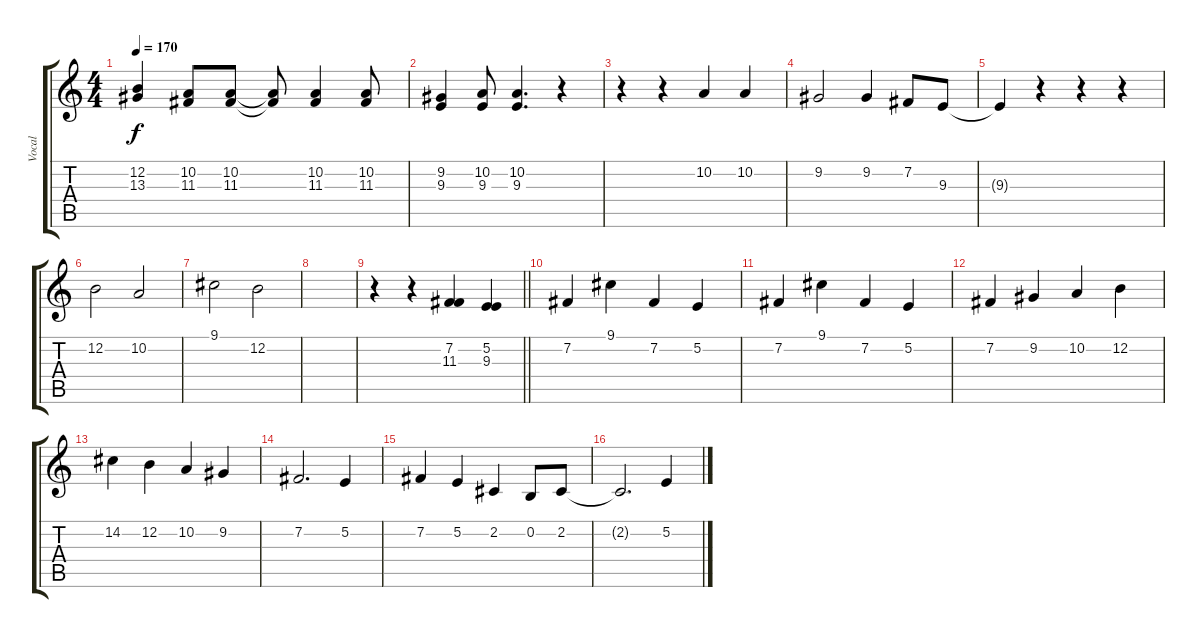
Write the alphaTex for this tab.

\track ("Vocal" "Vocal") {instrument lead6voice}
\staff {score tabs}
\tuning (E4 B3 G3 D3 A2 E2) {hide}
\ts (4 4)
\tempo 170
\clef g2
\ks c
(12.2 13.3).4{dy f} (10.2 11.3).8 (10.2 11.3).8 (10.2{t} 11.3{t}).8 (10.2 11.3).4 (10.2 11.3).8 |
(9.2 9.3).4 (10.2 9.3).8 (10.2 9.3).4{d} r.4 |
r.4 r.4 10.2.4 10.2.4 |
9.2.2 9.2.4 7.2.8 9.3.8 |
9.3{t}.4 r.4 r.4 r.4 |
12.2.2 10.2.2 |
9.1.2 12.2.2 |
|
\barLineRight lightlight
r.4 r.4 (7.2 11.3).4 (5.2 9.3).4 |
7.2.4 9.1.4 7.2.4 5.2.4 |
7.2.4 9.1.4 7.2.4 5.2.4 |
7.2.4 9.2.4 10.2.4 12.2.4 |
14.2.4 12.2.4 10.2.4 9.2.4 |
7.2.2{d} 5.2.4 |
7.2.4 5.2.4 2.2.4 0.2.8 2.2.8 |
2.2{t}.2{d} 5.2.4
